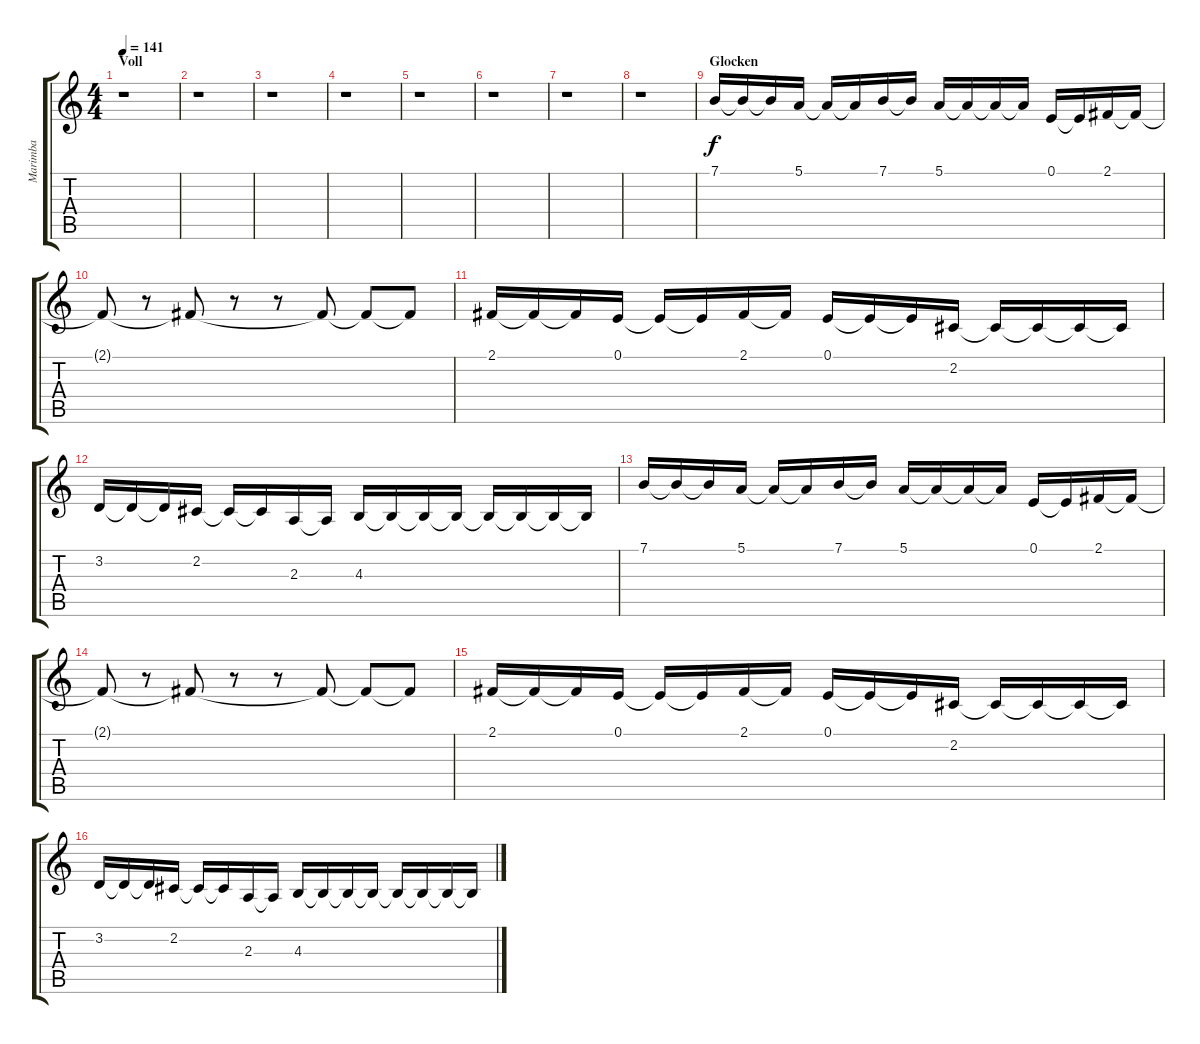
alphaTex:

\track ("Marimba" "Marimba") {instrument steeldrums}
\staff {score tabs}
\tuning (E4 B3 G3 D3 A2 E2) {hide}
\ts (4 4)
\section ("" "Voll")
\tempo 141
\clef g2
\ks c
r.1{dy f} |
r.1 |
r.1 |
r.1 |
r.1 |
r.1 |
r.1 |
r.1 |
\section ("" "Glocken")
7.1.16 7.1{t}.16 7.1{t}.16 5.1.16 5.1{t}.16 5.1{t}.16 7.1.16 7.1{t}.16 5.1.16 5.1{t}.16 5.1{t}.16 5.1{t}.16 0.1.16 0.1{t}.16 2.1.16 2.1{t}.16 |
2.1{t}.8 r.8 2.1{t}.8 r.8 r.8 2.1{t}.8 2.1{t}.8 2.1{t}.8 |
2.1.16 2.1{t}.16 2.1{t}.16 0.1.16 0.1{t}.16 0.1{t}.16 2.1.16 2.1{t}.16 0.1.16 0.1{t}.16 0.1{t}.16 2.2.16 2.2{t}.16 2.2{t}.16 2.2{t}.16 2.2{t}.16 |
3.2.16 3.2{t}.16 3.2{t}.16 2.2.16 2.2{t}.16 2.2{t}.16 2.3.16 2.3{t}.16 4.3.16 4.3{t}.16 4.3{t}.16 4.3{t}.16 4.3{t}.16 4.3{t}.16 4.3{t}.16 4.3{t}.16 |
7.1.16 7.1{t}.16 7.1{t}.16 5.1.16 5.1{t}.16 5.1{t}.16 7.1.16 7.1{t}.16 5.1.16 5.1{t}.16 5.1{t}.16 5.1{t}.16 0.1.16 0.1{t}.16 2.1.16 2.1{t}.16 |
2.1{t}.8 r.8 2.1{t}.8 r.8 r.8 2.1{t}.8 2.1{t}.8 2.1{t}.8 |
2.1.16 2.1{t}.16 2.1{t}.16 0.1.16 0.1{t}.16 0.1{t}.16 2.1.16 2.1{t}.16 0.1.16 0.1{t}.16 0.1{t}.16 2.2.16 2.2{t}.16 2.2{t}.16 2.2{t}.16 2.2{t}.16 |
3.2.16 3.2{t}.16 3.2{t}.16 2.2.16 2.2{t}.16 2.2{t}.16 2.3.16 2.3{t}.16 4.3.16 4.3{t}.16 4.3{t}.16 4.3{t}.16 4.3{t}.16 4.3{t}.16 4.3{t}.16 4.3{t}.16
